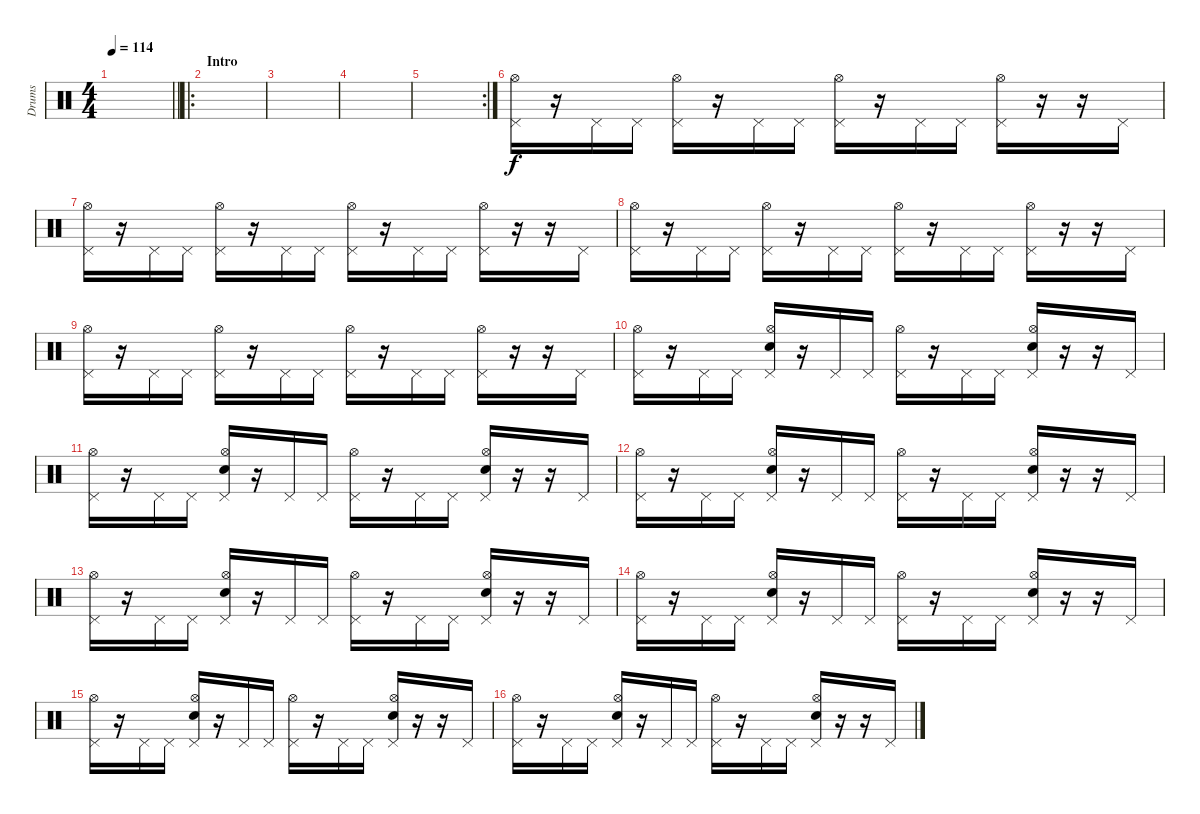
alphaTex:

\track ("Drums" "Drums") {instrument percussion}
\staff {score}
\articulation defaults
\ts (4 4)
\tempo 114
\clef neutral
\barLineRight lightlight
\ks c
|
\ro
\section ("" "Intro")
|
|
|
\rc 2
|
("Pedal Hi-Hat (hit)" "Hi-Hat (open)").16 r.16 "Pedal Hi-Hat (hit)".16 "Pedal Hi-Hat (hit)".16 ("Pedal Hi-Hat (hit)" "Hi-Hat (open)").16 r.16 "Pedal Hi-Hat (hit)".16 "Pedal Hi-Hat (hit)".16 ("Pedal Hi-Hat (hit)" "Hi-Hat (open)").16 r.16 "Pedal Hi-Hat (hit)".16 "Pedal Hi-Hat (hit)".16 ("Pedal Hi-Hat (hit)" "Hi-Hat (open)").16 r.16 r.16 "Pedal Hi-Hat (hit)".16 |
("Pedal Hi-Hat (hit)" "Hi-Hat (open)").16 r.16 "Pedal Hi-Hat (hit)".16 "Pedal Hi-Hat (hit)".16 ("Pedal Hi-Hat (hit)" "Hi-Hat (open)").16 r.16 "Pedal Hi-Hat (hit)".16 "Pedal Hi-Hat (hit)".16 ("Pedal Hi-Hat (hit)" "Hi-Hat (open)").16 r.16 "Pedal Hi-Hat (hit)".16 "Pedal Hi-Hat (hit)".16 ("Pedal Hi-Hat (hit)" "Hi-Hat (open)").16 r.16 r.16 "Pedal Hi-Hat (hit)".16 |
("Pedal Hi-Hat (hit)" "Hi-Hat (open)").16 r.16 "Pedal Hi-Hat (hit)".16 "Pedal Hi-Hat (hit)".16 ("Pedal Hi-Hat (hit)" "Hi-Hat (open)").16 r.16 "Pedal Hi-Hat (hit)".16 "Pedal Hi-Hat (hit)".16 ("Pedal Hi-Hat (hit)" "Hi-Hat (open)").16 r.16 "Pedal Hi-Hat (hit)".16 "Pedal Hi-Hat (hit)".16 ("Pedal Hi-Hat (hit)" "Hi-Hat (open)").16 r.16 r.16 "Pedal Hi-Hat (hit)".16 |
("Pedal Hi-Hat (hit)" "Hi-Hat (open)").16 r.16 "Pedal Hi-Hat (hit)".16 "Pedal Hi-Hat (hit)".16 ("Pedal Hi-Hat (hit)" "Hi-Hat (open)").16 r.16 "Pedal Hi-Hat (hit)".16 "Pedal Hi-Hat (hit)".16 ("Pedal Hi-Hat (hit)" "Hi-Hat (open)").16 r.16 "Pedal Hi-Hat (hit)".16 "Pedal Hi-Hat (hit)".16 ("Pedal Hi-Hat (hit)" "Hi-Hat (open)").16 r.16 r.16 "Pedal Hi-Hat (hit)".16 |
("Pedal Hi-Hat (hit)" "Hi-Hat (open)").16 r.16 "Pedal Hi-Hat (hit)".16 "Pedal Hi-Hat (hit)".16 ("Pedal Hi-Hat (hit)" "Hi-Hat (open)" "Electric Snare (hit)").16 r.16 "Pedal Hi-Hat (hit)".16 "Pedal Hi-Hat (hit)".16 ("Pedal Hi-Hat (hit)" "Hi-Hat (open)").16 r.16 "Pedal Hi-Hat (hit)".16 "Pedal Hi-Hat (hit)".16 ("Pedal Hi-Hat (hit)" "Hi-Hat (open)" "Electric Snare (hit)").16 r.16 r.16 "Pedal Hi-Hat (hit)".16 |
("Pedal Hi-Hat (hit)" "Hi-Hat (open)").16 r.16 "Pedal Hi-Hat (hit)".16 "Pedal Hi-Hat (hit)".16 ("Pedal Hi-Hat (hit)" "Hi-Hat (open)" "Electric Snare (hit)").16 r.16 "Pedal Hi-Hat (hit)".16 "Pedal Hi-Hat (hit)".16 ("Pedal Hi-Hat (hit)" "Hi-Hat (open)").16 r.16 "Pedal Hi-Hat (hit)".16 "Pedal Hi-Hat (hit)".16 ("Pedal Hi-Hat (hit)" "Hi-Hat (open)" "Electric Snare (hit)").16 r.16 r.16 "Pedal Hi-Hat (hit)".16 |
("Pedal Hi-Hat (hit)" "Hi-Hat (open)").16 r.16 "Pedal Hi-Hat (hit)".16 "Pedal Hi-Hat (hit)".16 ("Pedal Hi-Hat (hit)" "Hi-Hat (open)" "Electric Snare (hit)").16 r.16 "Pedal Hi-Hat (hit)".16 "Pedal Hi-Hat (hit)".16 ("Pedal Hi-Hat (hit)" "Hi-Hat (open)").16 r.16 "Pedal Hi-Hat (hit)".16 "Pedal Hi-Hat (hit)".16 ("Pedal Hi-Hat (hit)" "Hi-Hat (open)" "Electric Snare (hit)").16 r.16 r.16 "Pedal Hi-Hat (hit)".16 |
("Pedal Hi-Hat (hit)" "Hi-Hat (open)").16 r.16 "Pedal Hi-Hat (hit)".16 "Pedal Hi-Hat (hit)".16 ("Pedal Hi-Hat (hit)" "Hi-Hat (open)" "Electric Snare (hit)").16 r.16 "Pedal Hi-Hat (hit)".16 "Pedal Hi-Hat (hit)".16 ("Pedal Hi-Hat (hit)" "Hi-Hat (open)").16 r.16 "Pedal Hi-Hat (hit)".16 "Pedal Hi-Hat (hit)".16 ("Pedal Hi-Hat (hit)" "Hi-Hat (open)" "Electric Snare (hit)").16 r.16 r.16 "Pedal Hi-Hat (hit)".16 |
("Pedal Hi-Hat (hit)" "Hi-Hat (open)").16 r.16 "Pedal Hi-Hat (hit)".16 "Pedal Hi-Hat (hit)".16 ("Pedal Hi-Hat (hit)" "Hi-Hat (open)" "Electric Snare (hit)").16 r.16 "Pedal Hi-Hat (hit)".16 "Pedal Hi-Hat (hit)".16 ("Pedal Hi-Hat (hit)" "Hi-Hat (open)").16 r.16 "Pedal Hi-Hat (hit)".16 "Pedal Hi-Hat (hit)".16 ("Pedal Hi-Hat (hit)" "Hi-Hat (open)" "Electric Snare (hit)").16 r.16 r.16 "Pedal Hi-Hat (hit)".16 |
("Pedal Hi-Hat (hit)" "Hi-Hat (open)").16 r.16 "Pedal Hi-Hat (hit)".16 "Pedal Hi-Hat (hit)".16 ("Pedal Hi-Hat (hit)" "Hi-Hat (open)" "Electric Snare (hit)").16 r.16 "Pedal Hi-Hat (hit)".16 "Pedal Hi-Hat (hit)".16 ("Pedal Hi-Hat (hit)" "Hi-Hat (open)").16 r.16 "Pedal Hi-Hat (hit)".16 "Pedal Hi-Hat (hit)".16 ("Pedal Hi-Hat (hit)" "Hi-Hat (open)" "Electric Snare (hit)").16 r.16 r.16 "Pedal Hi-Hat (hit)".16 |
("Pedal Hi-Hat (hit)" "Hi-Hat (open)").16 r.16 "Pedal Hi-Hat (hit)".16 "Pedal Hi-Hat (hit)".16 ("Pedal Hi-Hat (hit)" "Hi-Hat (open)" "Electric Snare (hit)").16 r.16 "Pedal Hi-Hat (hit)".16 "Pedal Hi-Hat (hit)".16 ("Pedal Hi-Hat (hit)" "Hi-Hat (open)").16 r.16 "Pedal Hi-Hat (hit)".16 "Pedal Hi-Hat (hit)".16 ("Pedal Hi-Hat (hit)" "Hi-Hat (open)" "Electric Snare (hit)").16 r.16 r.16 "Pedal Hi-Hat (hit)".16
